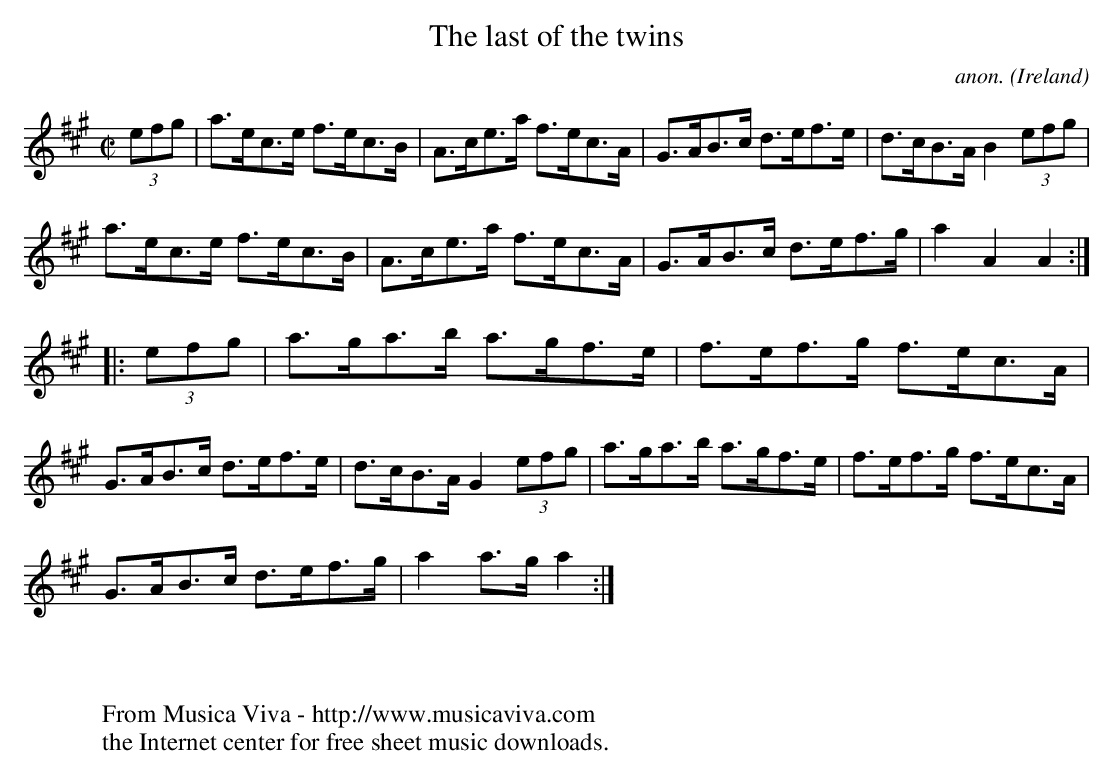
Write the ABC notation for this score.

X:1
T: The last of the twins
C: anon.
O: Ireland
5.abc
M: C|
L: 1/8
K: A
(3efg|a>ec>e f>ec>B|A>ce>a f>ec>A|G>AB>c d>ef>e|d>cB>A B2 (3efg|
a>ec>e f>ec>B|A>ce>a f>ec>A|G>AB>c d>ef>g|a2 A2 A2:|
|:(3efg|a>ga>b a>gf>e|f>ef>g f>ec>A|
G>AB>c d>ef>e|d>cB>A G2 (3efg|a>ga>b a>gf>e|f>ef>g f>ec>A|
G>AB>c d>ef>g|a2 a>g a2:|
W:
W:
W: From Musica Viva - http://www.musicaviva.com
W: the Internet center for free sheet music downloads.
